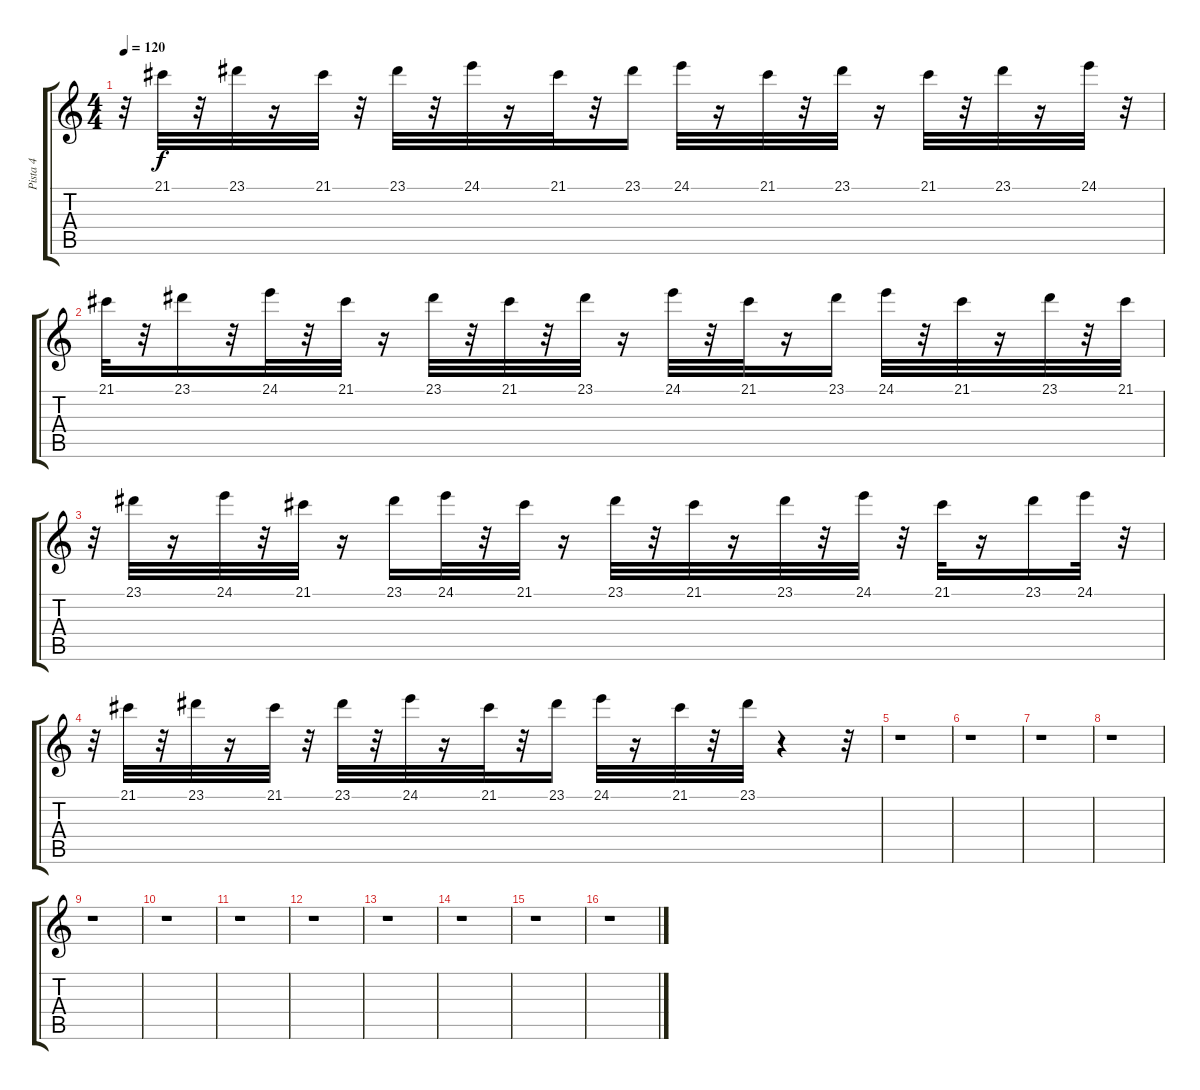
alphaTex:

\track ("Pista 4" "Pista 4") {instrument brightacousticpiano}
\staff {score tabs}
\tuning (E4 B3 G3 D3 A2 E2) {hide}
\ts (4 4)
\tempo 120
\clef g2
\ks c
r.32{dy f} 21.1.32 r.32 23.1.32 r.16 21.1.32 r.32 23.1.32 r.32 24.1.32 r.16 21.1.32 r.32 23.1.16 24.1.32 r.16 21.1.32 r.32 23.1.32 r.16 21.1.32 r.32 23.1.32 r.16 24.1.32 r.32 |
21.1.32 r.32 23.1.16 r.32 24.1.32 r.32 21.1.32 r.16 23.1.32 r.32 21.1.32 r.32 23.1.32 r.16 24.1.32 r.32 21.1.32 r.16 23.1.16 24.1.32 r.32 21.1.32 r.16 23.1.32 r.32 21.1.32 |
r.32 23.1.32 r.16 24.1.32 r.32 21.1.32 r.16 23.1.16 24.1.32 r.32 21.1.32 r.16 23.1.32 r.32 21.1.32 r.16 23.1.32 r.32 24.1.32 r.32 21.1.32 r.16 23.1.16 24.1.32 r.32 |
r.32 21.1.32 r.32 23.1.32 r.16 21.1.32 r.32 23.1.32 r.32 24.1.32 r.16 21.1.32 r.32 23.1.16 24.1.32 r.16 21.1.32 r.32 23.1.32 r.4 r.32 |
r.1 |
r.1 |
r.1 |
r.1 |
r.1 |
r.1 |
r.1 |
r.1 |
r.1 |
r.1 |
r.1 |
r.1
